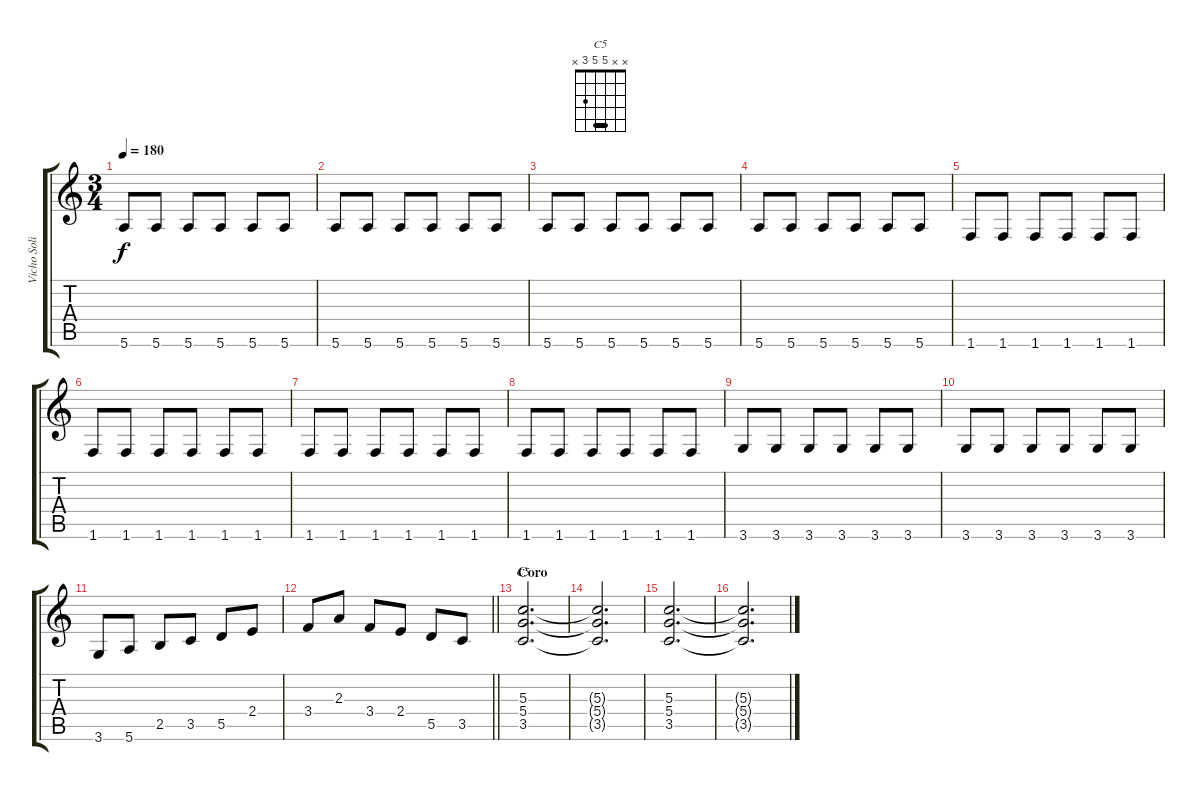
\track ("Vicho Solis" "Vicho Soli") {instrument distortionguitar}
\staff {score tabs}
\tuning (E4 B3 G3 D3 A2 E2) {hide}
\chord ("C5" x x 5 5 3 x) {barre 5}
\ts (3 4)
\tempo 180
\clef g2
\ks c
5.6.8{dy f} 5.6.8 5.6.8 5.6.8 5.6.8 5.6.8 |
5.6.8 5.6.8 5.6.8 5.6.8 5.6.8 5.6.8 |
5.6.8 5.6.8 5.6.8 5.6.8 5.6.8 5.6.8 |
5.6.8 5.6.8 5.6.8 5.6.8 5.6.8 5.6.8 |
1.6.8 1.6.8 1.6.8 1.6.8 1.6.8 1.6.8 |
1.6.8 1.6.8 1.6.8 1.6.8 1.6.8 1.6.8 |
1.6.8 1.6.8 1.6.8 1.6.8 1.6.8 1.6.8 |
1.6.8 1.6.8 1.6.8 1.6.8 1.6.8 1.6.8 |
3.6.8 3.6.8 3.6.8 3.6.8 3.6.8 3.6.8 |
3.6.8 3.6.8 3.6.8 3.6.8 3.6.8 3.6.8 |
3.6.8 5.6.8 2.5.8 3.5.8 5.5.8 2.4.8 |
\barLineRight lightlight
3.4.8 2.3.8 3.4.8 2.4.8 5.5.8 3.5.8 |
\section ("" "Coro")
(5.3 5.4 3.5).2{d ch "C5"} |
(5.3{t} 5.4{t} 3.5{t}).2{d} |
(5.3 5.4 3.5).2{d} |
(5.3{t} 5.4{t} 3.5{t}).2{d}
